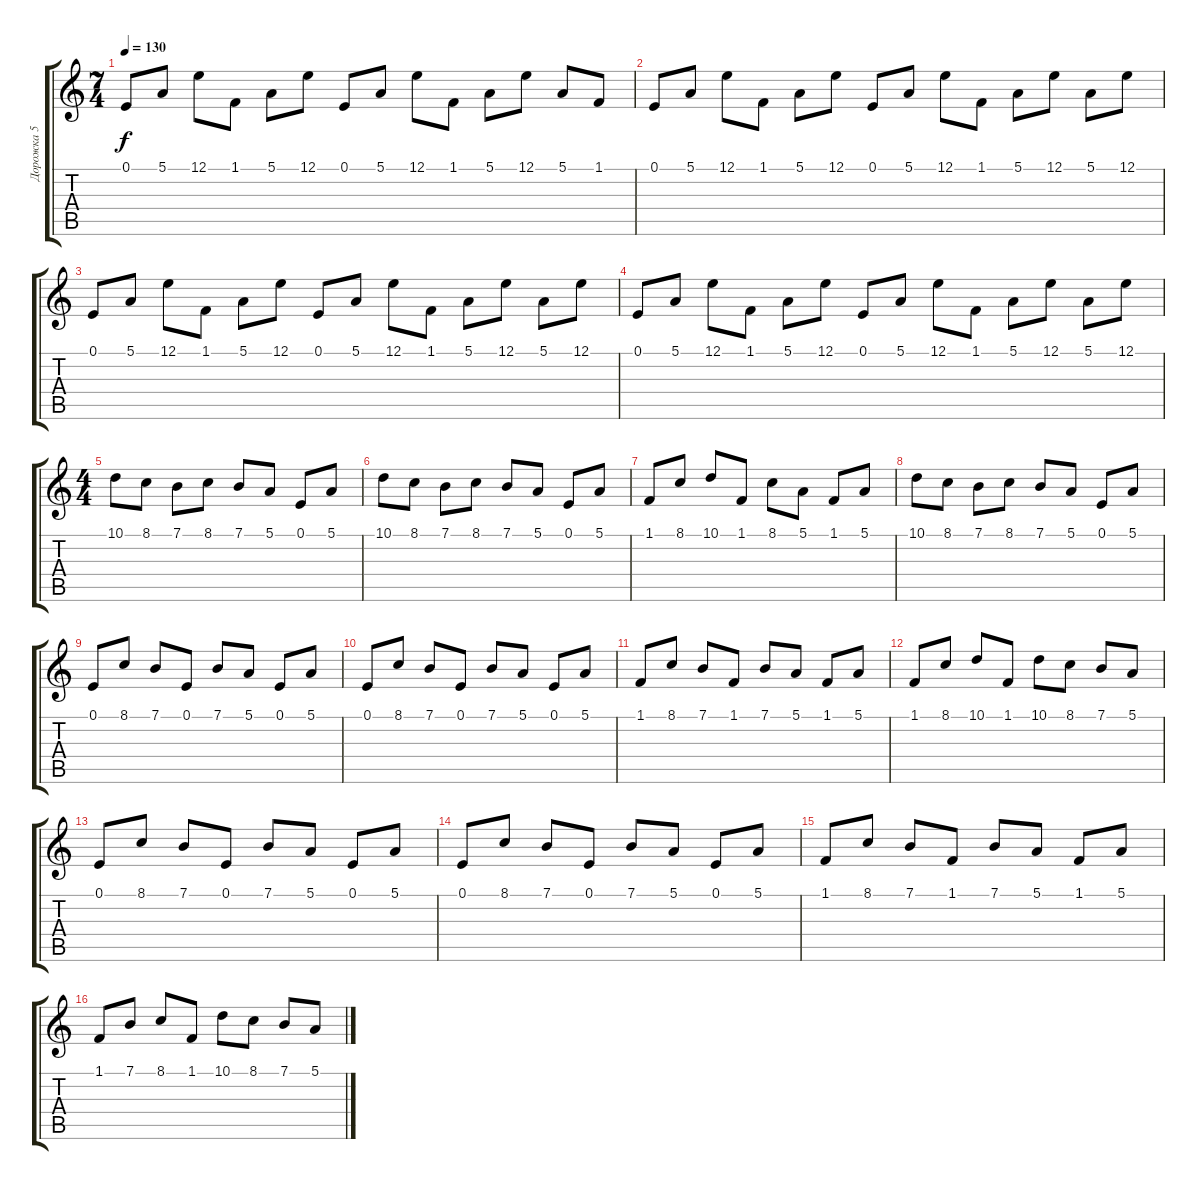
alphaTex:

\track ("Дорожка 5" "Дорожка 5") {instrument musicbox}
\staff {score tabs}
\tuning (E4 B3 G3 D3 A2 E2) {hide}
\ts (7 4)
\tempo 130
\clef g2
\ks c
0.1.8{dy f instrument musicbox} 5.1.8 12.1.8 1.1.8 5.1.8 12.1.8 0.1.8 5.1.8 12.1.8 1.1.8 5.1.8 12.1.8 5.1.8 1.1.8 |
0.1.8 5.1.8 12.1.8 1.1.8 5.1.8 12.1.8 0.1.8 5.1.8 12.1.8 1.1.8 5.1.8 12.1.8 5.1.8 12.1.8 |
0.1.8 5.1.8 12.1.8 1.1.8 5.1.8 12.1.8 0.1.8 5.1.8 12.1.8 1.1.8 5.1.8 12.1.8 5.1.8 12.1.8 |
0.1.8 5.1.8 12.1.8 1.1.8 5.1.8 12.1.8 0.1.8 5.1.8 12.1.8 1.1.8 5.1.8 12.1.8 5.1.8 12.1.8 |
\ts (4 4)
10.1.8 8.1.8 7.1.8 8.1.8 7.1.8 5.1.8 0.1.8 5.1.8 |
10.1.8 8.1.8 7.1.8 8.1.8 7.1.8 5.1.8 0.1.8 5.1.8 |
1.1.8 8.1.8 10.1.8 1.1.8 8.1.8 5.1.8 1.1.8 5.1.8 |
10.1.8 8.1.8 7.1.8 8.1.8 7.1.8 5.1.8 0.1.8 5.1.8 |
0.1.8 8.1.8 7.1.8 0.1.8 7.1.8 5.1.8 0.1.8 5.1.8 |
0.1.8 8.1.8 7.1.8 0.1.8 7.1.8 5.1.8 0.1.8 5.1.8 |
1.1.8 8.1.8 7.1.8 1.1.8 7.1.8 5.1.8 1.1.8 5.1.8 |
1.1.8 8.1.8 10.1.8 1.1.8 10.1.8 8.1.8 7.1.8 5.1.8 |
0.1.8 8.1.8 7.1.8 0.1.8 7.1.8 5.1.8 0.1.8 5.1.8 |
0.1.8 8.1.8 7.1.8 0.1.8 7.1.8 5.1.8 0.1.8 5.1.8 |
1.1.8 8.1.8 7.1.8 1.1.8 7.1.8 5.1.8 1.1.8 5.1.8 |
1.1.8 7.1.8 8.1.8 1.1.8 10.1.8 8.1.8 7.1.8 5.1.8
